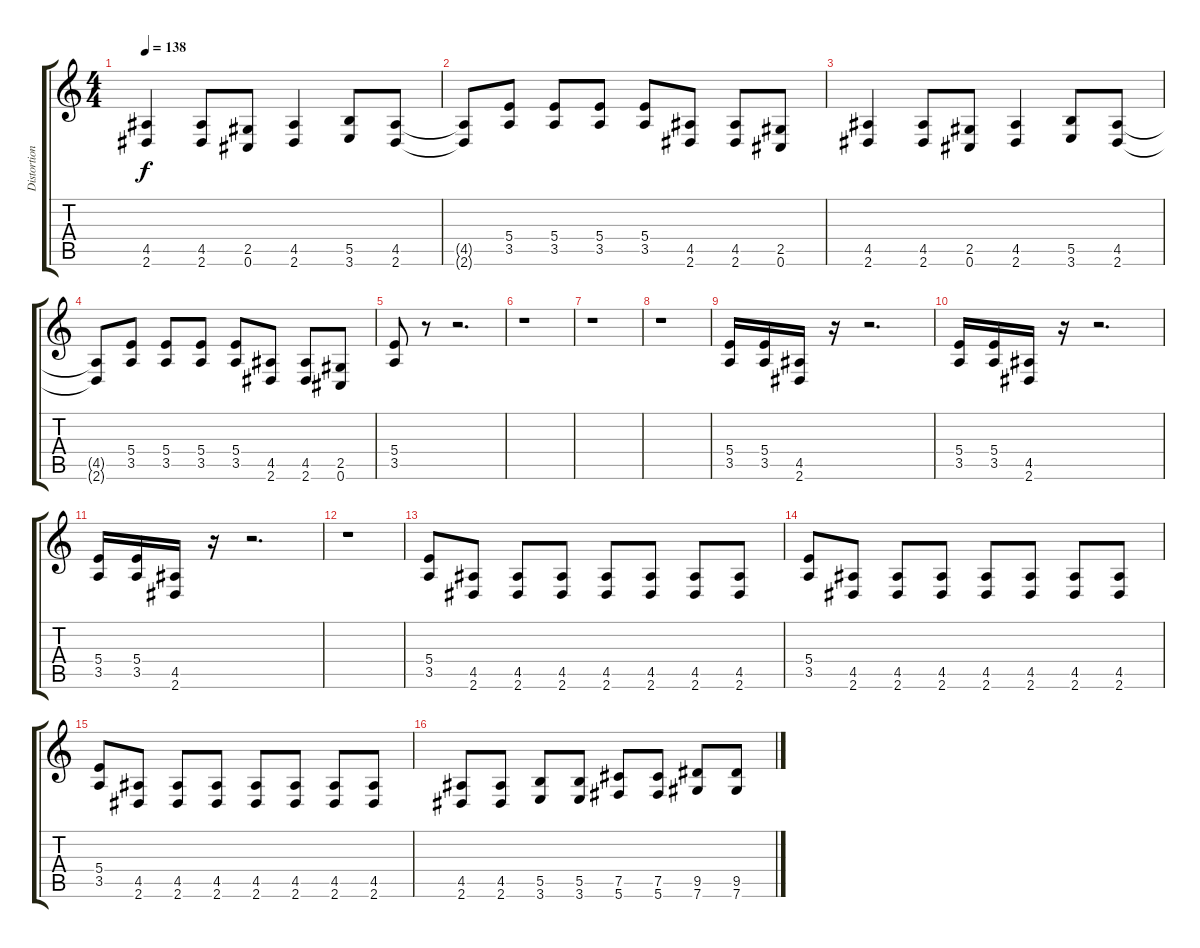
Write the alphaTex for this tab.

\track ("Distortion guitar 1" "Distortion") {instrument distortionguitar}
\staff {score tabs}
\tuning (Db4 Ab3 E3 B2 Gb2 Db2) {hide}
\ts (4 4)
\tempo 138
\clef g2
\ks c
(4.5 2.6).4{dy f} (4.5 2.6).8 (2.5 0.6).8 (4.5 2.6).4 (5.5 3.6).8 (4.5 2.6).8 |
(4.5{t} 2.6{t}).8 (5.4 3.5).8 (5.4 3.5).8 (5.4 3.5).8 (5.4 3.5).8 (4.5 2.6).8 (4.5 2.6).8 (2.5 0.6).8 |
(4.5 2.6).4 (4.5 2.6).8 (2.5 0.6).8 (4.5 2.6).4 (5.5 3.6).8 (4.5 2.6).8 |
(4.5{t} 2.6{t}).8 (5.4 3.5).8 (5.4 3.5).8 (5.4 3.5).8 (5.4 3.5).8 (4.5 2.6).8 (4.5 2.6).8 (2.5 0.6).8 |
(5.4 3.5).8 r.8 r.2{d} |
r.1 |
r.1 |
r.1 |
(5.4 3.5).16 (5.4 3.5).16 (4.5 2.6).16 r.16 r.2{d} |
(5.4 3.5).16 (5.4 3.5).16 (4.5 2.6).16 r.16 r.2{d} |
(5.4 3.5).16 (5.4 3.5).16 (4.5 2.6).16 r.16 r.2{d} |
r.1 |
(5.4 3.5).8 (4.5 2.6).8 (4.5 2.6).8 (4.5 2.6).8 (4.5 2.6).8 (4.5 2.6).8 (4.5 2.6).8 (4.5 2.6).8 |
(5.4 3.5).8 (4.5 2.6).8 (4.5 2.6).8 (4.5 2.6).8 (4.5 2.6).8 (4.5 2.6).8 (4.5 2.6).8 (4.5 2.6).8 |
(5.4 3.5).8 (4.5 2.6).8 (4.5 2.6).8 (4.5 2.6).8 (4.5 2.6).8 (4.5 2.6).8 (4.5 2.6).8 (4.5 2.6).8 |
(4.5 2.6).8 (4.5 2.6).8 (5.5 3.6).8 (5.5 3.6).8 (7.5 5.6).8 (7.5 5.6).8 (9.5 7.6).8 (9.5 7.6).8
